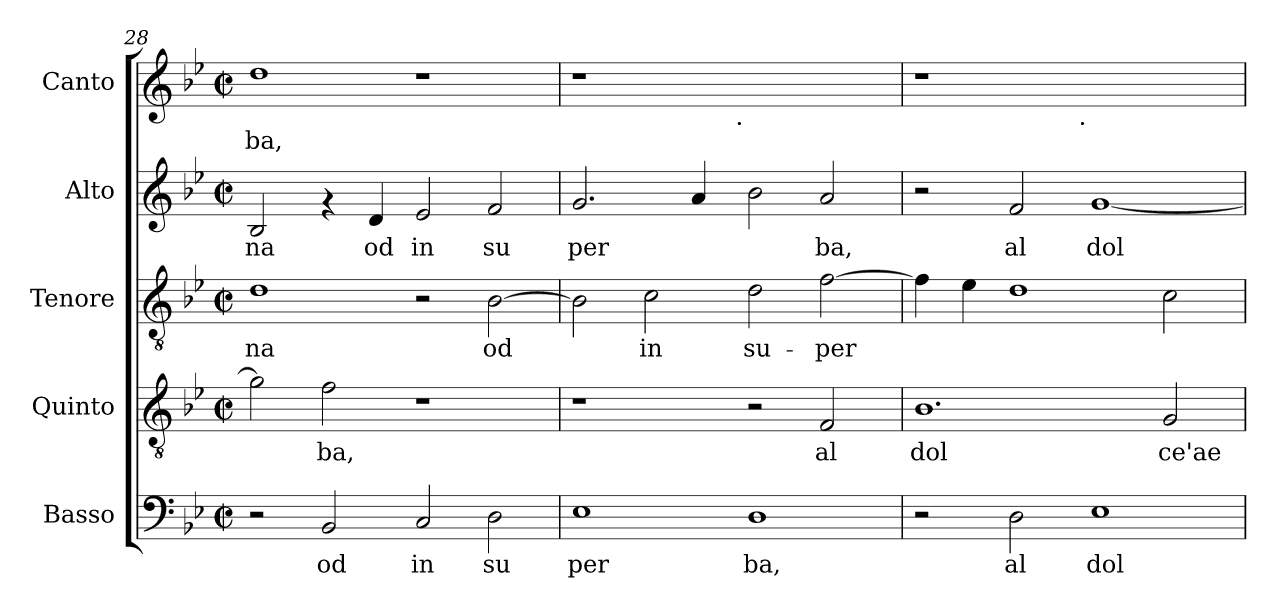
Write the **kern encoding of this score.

**kern	**text	**kern	**text	**kern	**text	**kern	**text	**kern	**text
*part5	*part5	*part4	*part4	*part3	*part3	*part2	*part2	*part1	*part1
*staff5	*staff5	*staff4	*staff4	*staff3	*staff3	*staff2	*staff2	*staff1	*staff1
*I"Basso	*	*I"Quinto	*	*I"Tenore	*	*I"Alto	*	*I"Canto	*
*clefF4	*	*clefGv2	*	*clefGv2	*	*clefG2	*	*clefG2	*
*k[b-e-]	*	*k[b-e-]	*	*k[b-e-]	*	*k[b-e-]	*	*k[b-e-]	*
*B-:	*	*B-:	*	*B-:	*	*B-:	*	*B-:	*
*M2/2	*	*M2/2	*	*M2/2	*	*M2/2	*	*M2/2	*
*met(c|)	*	*met(c|)	*	*met(c|)	*	*met(c|)	*	*met(c|)	*
=28	=28	=28	=28	=28	=28	=28	=28	=28	=28
!	!	!	!LO:LY:b:cj	!	!LO:LY:b:cj	!	!LO:LY:b:cj	!	!LO:LY:b
2r	.	2g\]	.	1d	-na	2B-/	na	1dd	ba,
!	!LO:LY:b	!	!LO:LY:b:cj	!	!	!	!	!	!
2BB-/	od	2f\	ba,	.	.	4rf	.	.	.
!	!	!	!	!	!	!	!LO:LY:b:cj	!	!
.	.	.	.	.	.	4d/	od	.	.
!	!LO:LY:b	!	!	!	!	!	!LO:LY:b:cj	!	!
2C/	in	1r	.	2r	.	2e-/	in	1r	.
!	!LO:LY:b	!	!	!	!LO:LY:b:cj	!	!LO:LY:b:cj	!	!
2D\	su	.	.	[>2B-\	od	2f/	su	.	.
=29	=29	=29	=29	=29	=29	=29	=29	=29	=29
!	!LO:LY:b	!	!	!	!LO:LY:b:cj	!	!LO:LY:b:cj	!	!
*	*	*	*	*	*	*	*	*^	*
1E-	per	1r	.	2B-\]	.	2.g/	per	1r	2ryy	.
!	!	!	!	!	!LO:LY:b:cj	!	!	!	!	!
.	.	.	.	2c\	in	.	.	.	4...ryy	.
!	!	!	!	!	!	!	!LO:LY:b:cj	!	!	!
.	.	.	.	.	.	4a/	.	.	.	.
!	!	!	!	!	!	!	!	!	!LO:TX:b:t=.	!
.	.	.	.	.	.	.	.	.	1ryy	.
!	!LO:LY:b	!	!	!	!LO:LY:b:cj	!	!LO:LY:b:cj	!	!	!
1D	ba,	2r	.	2d\	su-	2b-\	.	1ryy	.	.
!	!	!	!LO:LY:b:cj	!	!LO:LY:b:cj	!	!LO:LY:b:cj	!	!	!
.	.	2F/	al	[<2f\	-per-	2a/	ba,	.	.	.
.	.	.	.	.	.	.	.	.	32ryy	.
!!LO:PB:g=z	!!
=30	=30	=30	=30	=30	=30	=30	=30	=30	=30	=30
!	!	!	!LO:LY:b:cj	!	!LO:LY:b:cj	!	!	!	!	!
2r	.	1.B-	dol	4f\]	--	2r	.	1r	2ryy	.
!	!	!	!	!	!LO:LY:b:cj	!	!	!	!	!
.	.	.	.	4e-\	--	.	.	.	.	.
!	!LO:LY:b	!	!	!	!LO:LY:b:cj	!	!LO:LY:b:cj	!	!	!
2D\	al	.	.	1d	--	2f/	al	.	4...ryy	.
!	!	!	!	!	!	!	!	!	!LO:TX:b:t=.	!
.	.	.	.	.	.	.	.	.	1ryy	.
!	!LO:LY:b	!	!	!	!	!	!LO:LY:b:cj	!	!	!
1E-	dol	.	.	.	.	[<1g	dol	1ryy	.	.
!	!	!	!LO:LY:b:cj	!	!LO:LY:b:cj	!	!	!	!	!
.	.	2G/	ce'ae	2c\	--	.	.	.	.	.
.	.	.	.	.	.	.	.	.	32ryy	.
*	*	*	*	*	*	*	*	*v	*v	*
=	=	=	=	=	=	=	=	=	=
*-	*-	*-	*-	*-	*-	*-	*-	*-	*-
